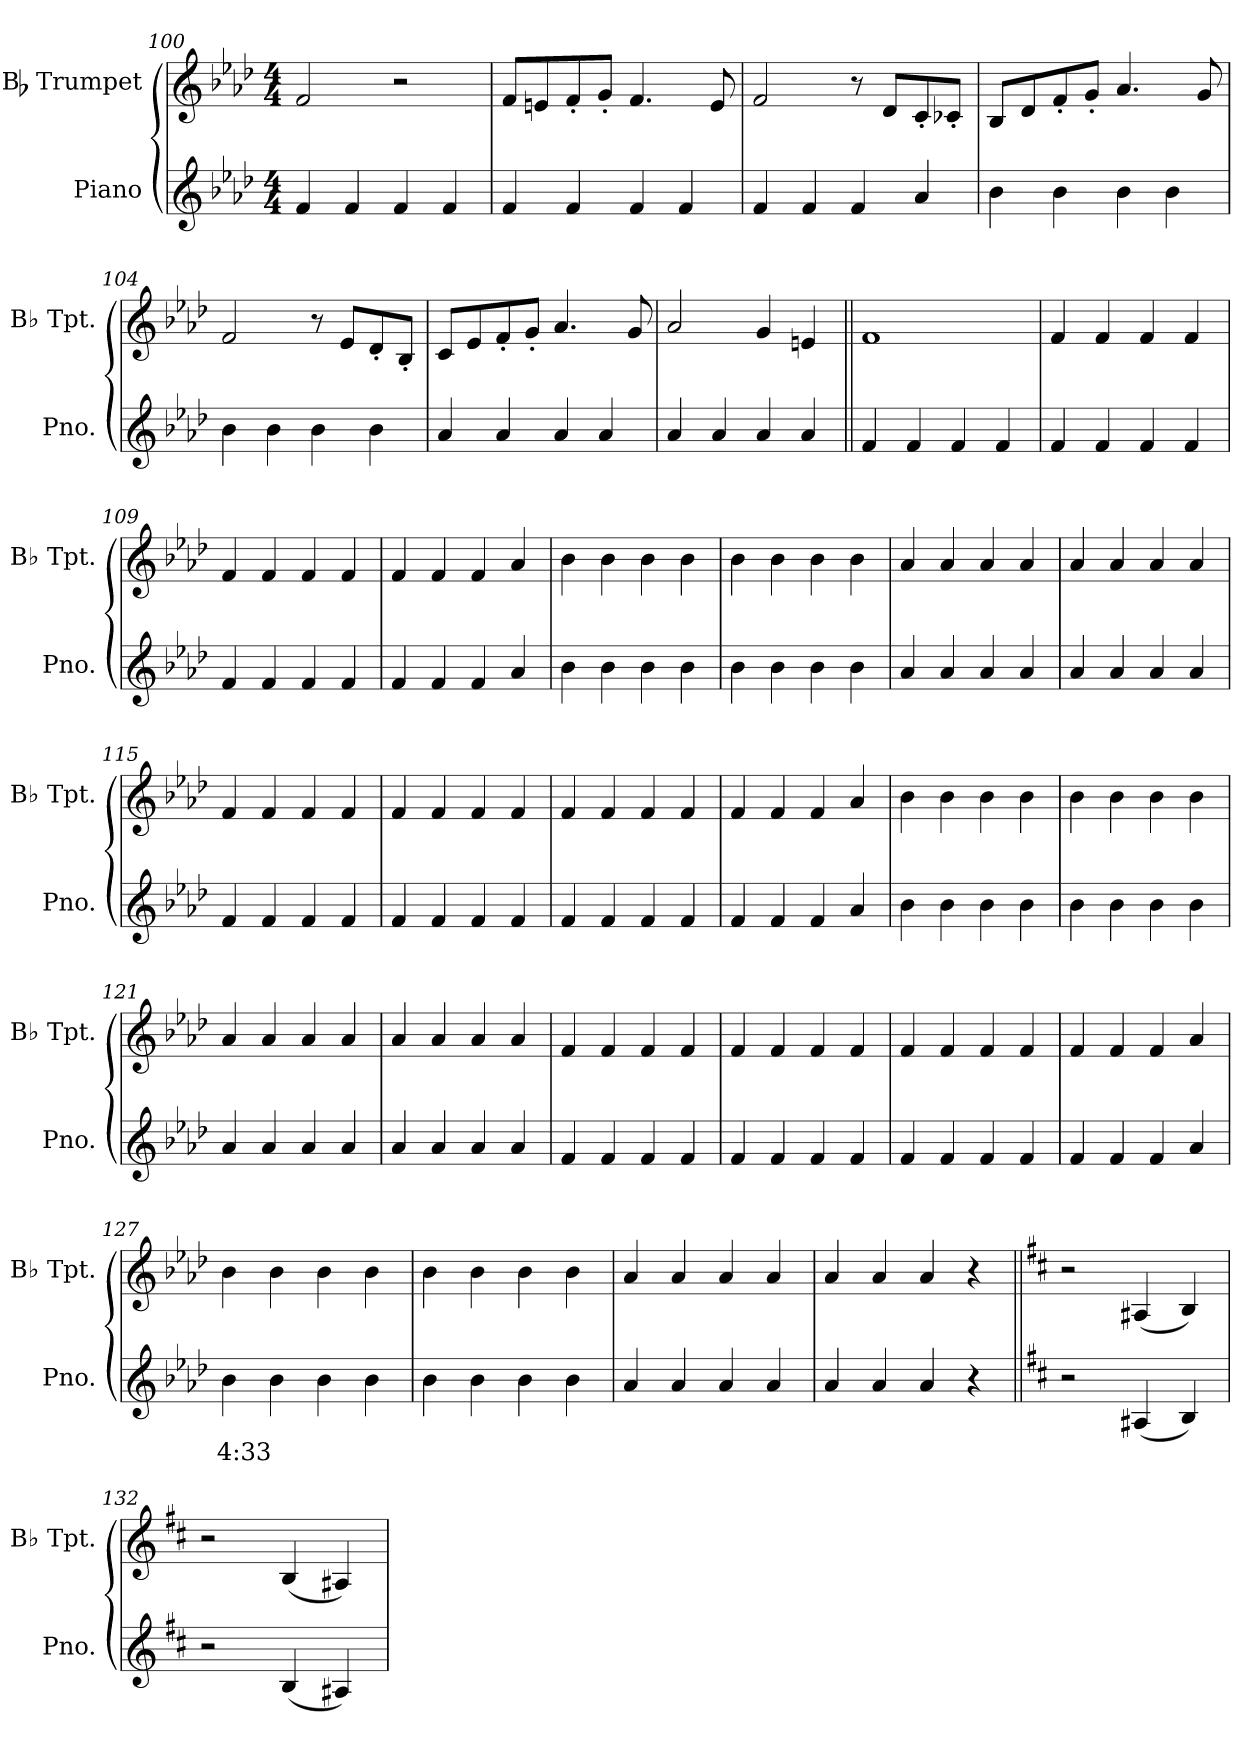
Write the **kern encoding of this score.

**kern	**text	**kern
*part2	*part2	*part1
*staff2	*staff2	*staff1
*I"Piano	*	*I"Bb Trumpet
*I'Pno.	*	*I'Bb Tpt.
*clefG2	*	*clefG2
*k[b-e-a-d-]	*	*k[b-e-a-d-]
*M4/4	*	*M4/4
=100	=100	=100
4f	.	2f
4f	.	.
4f	.	2r
4f	.	.
=101	=101	=101
4f	.	8fL
.	.	8en
4f	.	8f'
.	.	8g'J
4f	.	4.f
4f	.	.
.	.	8e
=102	=102	=102
4f	.	2f
4f	.	.
4f	.	8r
.	.	8d-L
4a-	.	8c'
.	.	8c-X'J
=103	=103	=103
4b-	.	8B-L
.	.	8d-
4b-	.	8f'
.	.	8g'J
4b-	.	4.a-
4b-	.	.
.	.	8g
=104	=104	=104
4b-	.	2f
4b-	.	.
4b-	.	8r
.	.	8e-L
4b-	.	8d-'
.	.	8B-'J
=105	=105	=105
4a-	.	8cL
.	.	8e-
4a-	.	8f'
.	.	8g'J
4a-	.	4.a-
4a-	.	.
.	.	8g
=106	=106	=106
4a-	.	2a-
4a-	.	.
4a-	.	4g
4a-	.	4en
=107||	=107||	=107||
4f	.	1f
4f	.	.
4f	.	.
4f	.	.
=108	=108	=108
4f	.	4f!
4f	.	4f!
4f	.	4f!
4f	.	4f!
=109	=109	=109
4f	.	4f!
4f	.	4f!
4f	.	4f!
4f	.	4f!
=110	=110	=110
4f	.	4f!
4f	.	4f!
4f	.	4f!
4a-	.	4a-!
=111	=111	=111
4b-	.	4b-!
4b-	.	4b-!
4b-	.	4b-!
4b-	.	4b-!
=112	=112	=112
4b-	.	4b-!
4b-	.	4b-!
4b-	.	4b-!
4b-	.	4b-!
=113	=113	=113
4a-	.	4a-!
4a-	.	4a-!
4a-	.	4a-!
4a-	.	4a-!
=114	=114	=114
4a-	.	4a-!
4a-	.	4a-!
4a-	.	4a-!
4a-	.	4a-!
=115	=115	=115
4f	.	4f!
4f	.	4f!
4f	.	4f!
4f	.	4f!
=116	=116	=116
4f	.	4f!
4f	.	4f!
4f	.	4f!
4f	.	4f!
=117	=117	=117
4f	.	4f!
4f	.	4f!
4f	.	4f!
4f	.	4f!
=118	=118	=118
4f	.	4f!
4f	.	4f!
4f	.	4f!
4a-	.	4a-!
=119	=119	=119
4b-	.	4b-!
4b-	.	4b-!
4b-	.	4b-!
4b-	.	4b-!
=120	=120	=120
4b-	.	4b-!
4b-	.	4b-!
4b-	.	4b-!
4b-	.	4b-!
=121	=121	=121
4a-	.	4a-!
4a-	.	4a-!
4a-	.	4a-!
4a-	.	4a-!
=122	=122	=122
4a-	.	4a-!
4a-	.	4a-!
4a-	.	4a-!
4a-	.	4a-!
=123	=123	=123
4f	.	4f!
4f	.	4f!
4f	.	4f!
4f	.	4f!
=124	=124	=124
4f	.	4f!
4f	.	4f!
4f	.	4f!
4f	.	4f!
=125	=125	=125
4f	.	4f!
4f	.	4f!
4f	.	4f!
4f	.	4f!
=126	=126	=126
4f	.	4f!
4f	.	4f!
4f	.	4f!
4a-	.	4a-!
=127	=127	=127
4b-	4:33	4b-!
4b-	.	4b-!
4b-	.	4b-!
4b-	.	4b-!
=128	=128	=128
4b-	.	4b-!
4b-	.	4b-!
4b-	.	4b-!
4b-	.	4b-!
=129	=129	=129
4a-	.	4a-!
4a-	.	4a-!
4a-	.	4a-!
4a-	.	4a-!
=130	=130	=130
4a-	.	4a-!
4a-	.	4a-!
4a-	.	4a-!
4r	.	4r
=131||	=131||	=131||
*k[f#c#]	*	*k[f#c#]
2r	.	2r
(4A#X	.	(4A#X!
4B)	.	4B!)
=132	=132	=132
2r	.	2r
(4B	.	(4B!
4A#X)	.	4A#X!)
=	=	=
*-	*-	*-
